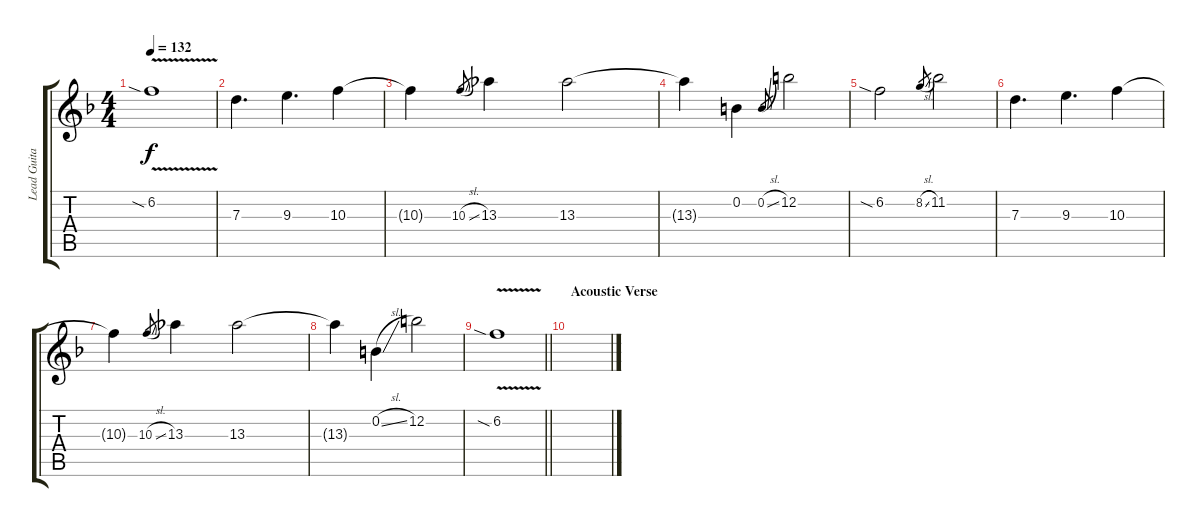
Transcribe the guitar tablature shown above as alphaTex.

\track ("Lead Guitar" "Lead Guita") {instrument distortionguitar}
\staff {score tabs}
\tuning (E4 B3 G3 D3 A2 D2) {hide}
\ts (4 4)
\tempo 132
\clef g2
\ks dminor
6.2{v sia}.1{dy f} |
7.3.4{d} 9.3.4{d} 10.3.4 |
10.3{t}.4 10.3{sl}.8{gr} 13.3.4 13.3.2 |
13.3{t}.4 0.2.4 0.2{sl}.8{gr} 12.2.2 |
6.2{sia}.2 8.2{sl}.8{gr} 11.2.2 |
7.3.4{d} 9.3.4{d} 10.3.4 |
10.3{t}.4 10.3{sl}.8{gr} 13.3.4 13.3.2 |
13.3{t}.4 0.2{sl}.4 12.2.2 |
\barLineRight lightlight
6.2{v sia}.1 |
\section ("" "Acoustic Verse")
